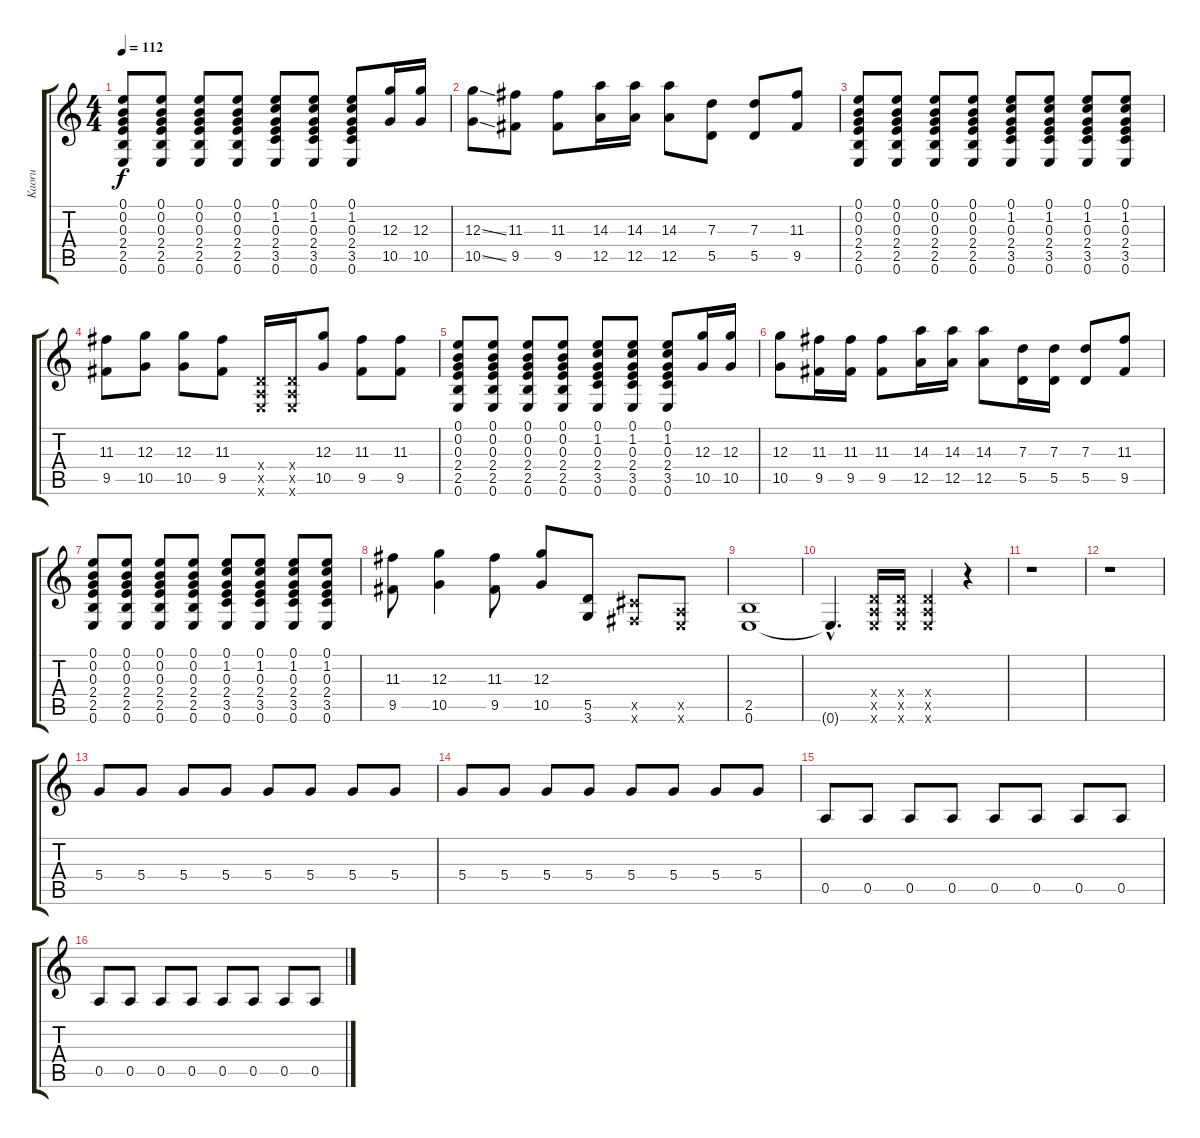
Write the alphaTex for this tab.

\track ("Kaoru " "Kaoru ") {instrument distortionguitar}
\staff {score tabs}
\tuning (E4 B3 G3 D3 A2 E2) {hide}
\ts (4 4)
\tempo 112
\clef g2
\ks c
(0.1 0.2 0.3 2.4 2.5 0.6).8{dy f instrument distortionguitar} (0.1 0.2 0.3 2.4 2.5 0.6).8 (0.1 0.2 0.3 2.4 2.5 0.6).8 (0.1 0.2 0.3 2.4 2.5 0.6).8 (0.1 1.2 0.3 2.4 3.5 0.6).8 (0.1 1.2 0.3 2.4 3.5 0.6).8 (0.1 1.2 0.3 2.4 3.5 0.6).8 (12.3 10.5).16 (12.3 10.5).16 |
(12.3{ss} 10.5{ss}).8 (11.3 9.5).8 (11.3 9.5).8 (14.3 12.5).16 (14.3 12.5).16 (14.3 12.5).8 (7.3 5.5).8 (7.3 5.5).8 (11.3 9.5).8 |
(0.1 0.2 0.3 2.4 2.5 0.6).8 (0.1 0.2 0.3 2.4 2.5 0.6).8 (0.1 0.2 0.3 2.4 2.5 0.6).8 (0.1 0.2 0.3 2.4 2.5 0.6).8 (0.1 1.2 0.3 2.4 3.5 0.6).8 (0.1 1.2 0.3 2.4 3.5 0.6).8 (0.1 1.2 0.3 2.4 3.5 0.6).8 (0.1 1.2 0.3 2.4 3.5 0.6).8 |
(11.3 9.5).8 (12.3 10.5).8 (12.3 10.5).8 (11.3 9.5).8 (0.4{x} 0.5{x} 0.6{x}).16 (0.4{x} 0.5{x} 0.6{x}).16 (12.3 10.5).8 (11.3 9.5).8 (11.3 9.5).8 |
(0.1 0.2 0.3 2.4 2.5 0.6).8 (0.1 0.2 0.3 2.4 2.5 0.6).8 (0.1 0.2 0.3 2.4 2.5 0.6).8 (0.1 0.2 0.3 2.4 2.5 0.6).8 (0.1 1.2 0.3 2.4 3.5 0.6).8 (0.1 1.2 0.3 2.4 3.5 0.6).8 (0.1 1.2 0.3 2.4 3.5 0.6).8 (12.3 10.5).16 (12.3 10.5).16 |
(12.3 10.5).8 (11.3 9.5).16 (11.3 9.5).16 (11.3 9.5).8 (14.3 12.5).16 (14.3 12.5).16 (14.3 12.5).8 (7.3 5.5).16 (7.3 5.5).16 (7.3 5.5).8 (11.3 9.5).8 |
(0.1 0.2 0.3 2.4 2.5 0.6).8 (0.1 0.2 0.3 2.4 2.5 0.6).8 (0.1 0.2 0.3 2.4 2.5 0.6).8 (0.1 0.2 0.3 2.4 2.5 0.6).8 (0.1 1.2 0.3 2.4 3.5 0.6).8 (0.1 1.2 0.3 2.4 3.5 0.6).8 (0.1 1.2 0.3 2.4 3.5 0.6).8 (0.1 1.2 0.3 2.4 3.5 0.6).8 |
(11.3 9.5).8 (12.3 10.5).4 (11.3 9.5).8 (12.3 10.5).8 (5.5 3.6).8 (4.5{x} 2.6{x}).8 (0.5{x} 0.6{x}).8 |
(2.5 0.6).1 |
0.6{hac t}.4{d} (0.4{x} 0.5{x} 0.6{x}).16 (0.4{x} 0.5{x} 0.6{x}).16 (0.4{x} 0.5{x} 0.6{x}).4 r.4 |
r.1 |
r.1 |
5.4.8{volume 8} 5.4.8 5.4.8 5.4.8 5.4.8 5.4.8 5.4.8 5.4.8 |
5.4.8 5.4.8 5.4.8 5.4.8 5.4.8 5.4.8 5.4.8 5.4.8 |
0.5.8 0.5.8 0.5.8 0.5.8 0.5.8 0.5.8 0.5.8 0.5.8 |
0.5.8 0.5.8 0.5.8 0.5.8 0.5.8 0.5.8 0.5.8 0.5.8
